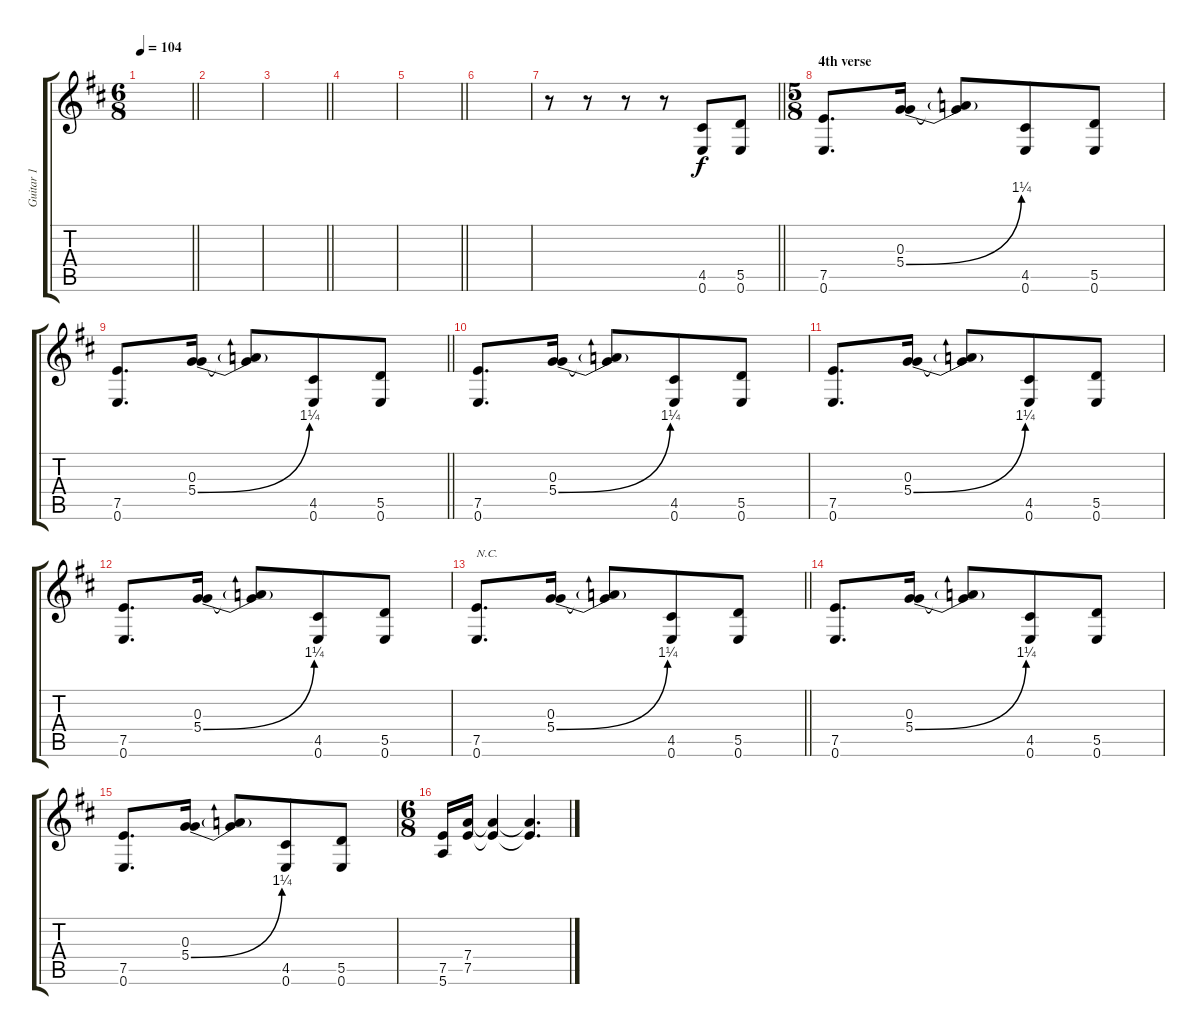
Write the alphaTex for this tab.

\track ("Guitar 1" "Guitar 1") {instrument acousticguitarsteel}
\staff {score tabs}
\tuning (E4 B3 G3 D3 A2 E2) {hide}
\ts (6 8)
\tempo 104
\clef g2
\barLineRight lightlight
\ks d
|
|
\barLineRight lightlight
|
|
\barLineRight lightlight
|
|
\barLineRight lightlight
r.8 r.8 r.8 r.8 (4.5 0.6).8 (5.5 0.6).8 |
\ts (5 8)
\section ("" "4th verse")
(7.5 0.6).8{d beam merge} (0.3 5.4{be (bend 0 0 60 5)}).16{beam split} (0.3{t} 5.4{t}).8{beam merge} (4.5 0.6).8 (5.5 0.6).8 |
\barLineRight lightlight
(7.5 0.6).8{d beam merge} (0.3 5.4{be (bend 0 0 60 5)}).16{beam split} (0.3{t} 5.4{t}).8{beam merge} (4.5 0.6).8 (5.5 0.6).8 |
(7.5 0.6).8{d beam merge} (0.3 5.4{be (bend 0 0 60 5)}).16{beam split} (0.3{t} 5.4{t}).8{beam merge} (4.5 0.6).8 (5.5 0.6).8 |
(7.5 0.6).8{d beam merge} (0.3 5.4{be (bend 0 0 60 5)}).16{beam split} (0.3{t} 5.4{t}).8{beam merge} (4.5 0.6).8 (5.5 0.6).8 |
(7.5 0.6).8{d beam merge} (0.3 5.4{be (bend 0 0 60 5)}).16{beam split} (0.3{t} 5.4{t}).8{beam merge} (4.5 0.6).8 (5.5 0.6).8 |
\barLineRight lightlight
(7.5 0.6).8{d txt "N.C." beam merge} (0.3 5.4{be (bend 0 0 60 5)}).16{beam split} (0.3{t} 5.4{t}).8{beam merge} (4.5 0.6).8 (5.5 0.6).8 |
(7.5 0.6).8{d beam merge} (0.3 5.4{be (bend 0 0 60 5)}).16{beam split} (0.3{t} 5.4{t}).8{beam merge} (4.5 0.6).8 (5.5 0.6).8 |
(7.5 0.6).8{d beam merge} (0.3 5.4{be (bend 0 0 60 5)}).16{beam split} (0.3{t} 5.4{t}).8{beam Up beam merge} (4.5 0.6).8{beam Up beam merge} (5.5 0.6).8{beam Up} |
\ts (6 8)
(7.5 5.6).16 (7.4 7.5).16 (7.4{t} 7.5{t}).4 (7.4{t} 7.5{t}).4{d}
